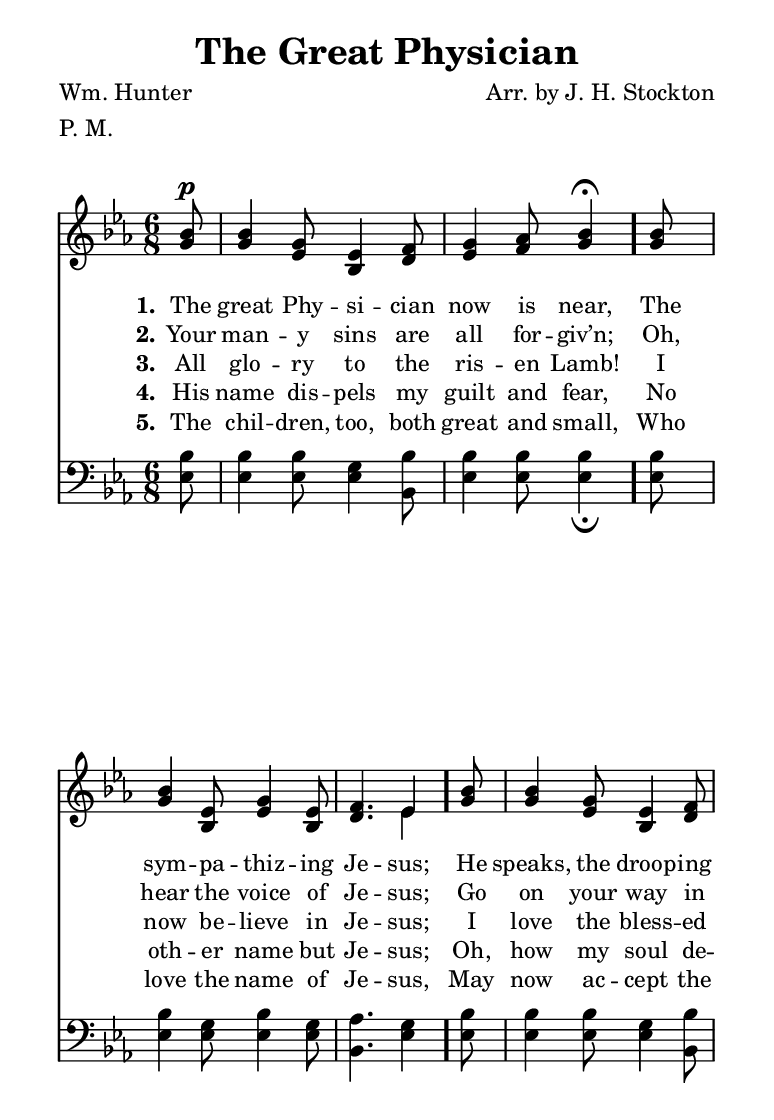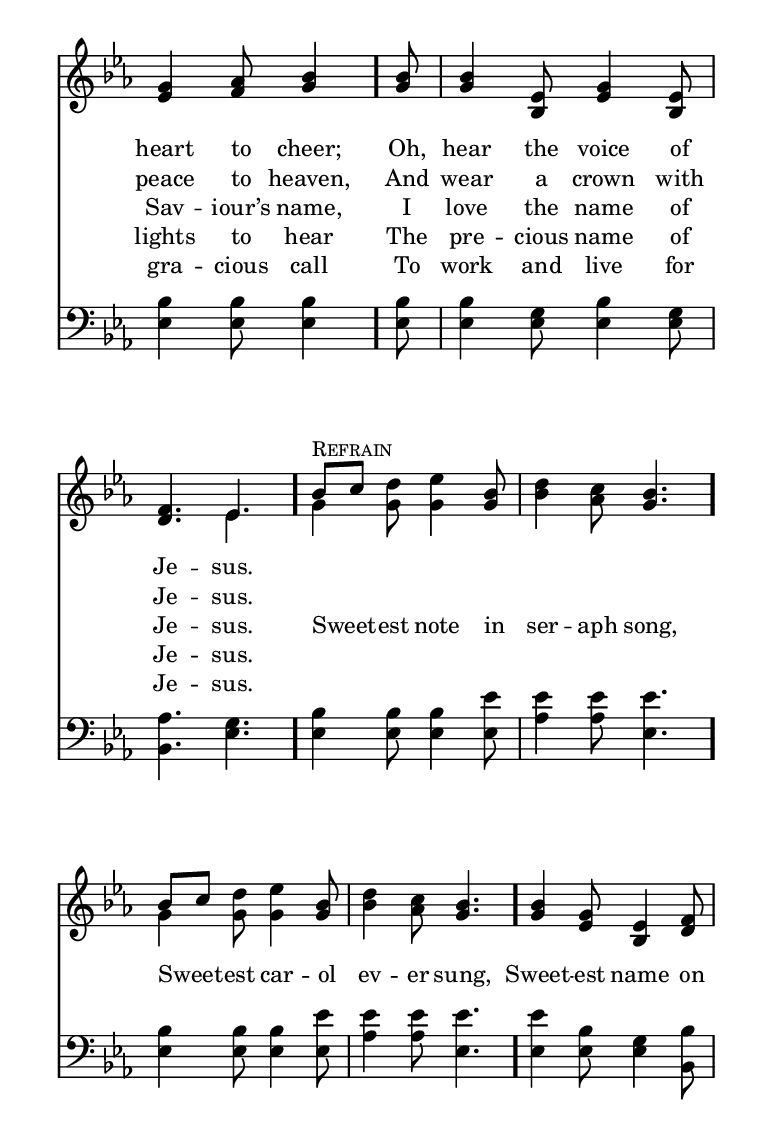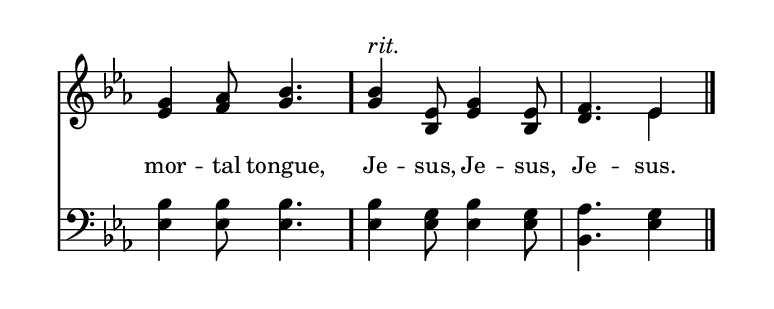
\include "common/global.ily"
\paper {
  \include "common/paper.ily"
}

\header{
  %gospel
  hymnnumber = "42"
  title = "The Great Physician"
  tunename = ""
  meter = "P. M."
  poet = "Wm. Hunter"
  composer = "Arr. by J. H. Stockton"
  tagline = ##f
}

% for fermata in MIDI
ta = { \tempo 4=80 }
tb = { \tempo 4=40 }
tc = { \tempo 4=60 }

patternAA = { \ta c8 | c4 c8 c4 c8 | c4 c8 \tb c4 \ta }
patternAB = { \ta c8 | c4 c8 c4 c8 | c4.       c4     }
patternAC = { \ta c8 | c4 c8 c4 c8 | c4 c8     c4     }
patternAD = { \ta c8 | c4 c8 c4 c8 | c4.       c4.    }
patternAE = { \ta      c4 c8 c4 c8 | c4 c8     c4.    }

patternBA = { \ta c8[ c8] c8 c4 c8 | c4 c8 c4. }
patternBB = { \ta c4      c8 c4 c8 | c4 c8 c4. }

% \tc for ritardando
patternCA = { \tc c4 c8 c4 c8 | c4. c4 }

global = {
  \include "common/overrides.ily"
  \override Staff.TimeSignature.style = #'numbered
  \time 6/8
  \override Score.MetronomeMark.transparent = ##t % hide all fermata changes too
  \ta
  \key ees \major
  \partial 8
  \autoBeamOff
}

notesSoprano = {
\global
\relative c'' {

  \changePitch \patternAA { bes^\markup { \dynamic p } | bes g ees f | g aes bes \fermata }
  \changePitch \patternAB { bes | bes ees, g ees | f ees }
  \changePitch \patternAC { bes' | bes g ees f | g aes bes }
  \changePitch \patternAD { bes | bes ees, g ees | f ees }

  << s^\markup { \small \caps "Refrain" }
  \changePitch \patternBA { bes' c d ees bes | d c bes } >>
  \changePitch \patternBA { bes c d ees bes | d c bes }
  \changePitch \patternAE { bes g ees f | g aes bes }
  \changePitch \patternCA { bes^\markup { \italic rit. } ees, g ees | f ees }

  \bar "|."

}
}

notesAlto = {
\global
\relative e' {

  \changePitch \patternAA { g | g ees bes d | ees f g }
  \changePitch \patternAB { g | g bes, ees bes | d ees }
  \changePitch \patternAC { g | g ees bes d | ees f g }
  \changePitch \patternAD { g | g bes, ees bes | d ees }

  \changePitch \patternBB { g | g g g | bes aes g }
  \changePitch \patternBB { g | g g g | bes aes g }
  \changePitch \patternAE { g ees bes d | ees f g }
  \changePitch \patternCA { g bes, ees bes | d ees }

}
}

notesTenor = {
\global
\relative a {

  \changePitch \patternAA { bes | bes bes g bes | bes bes bes }
  \changePitch \patternAB { bes | bes g bes g | aes g }
  \changePitch \patternAC { bes | bes bes g bes | bes bes bes }
  \changePitch \patternAD { bes | bes g bes g | aes g }

  \changePitch \patternBB { bes bes bes ees | ees ees ees }
  \changePitch \patternBB { bes bes bes ees | ees ees ees }
  \changePitch \patternAE { ees bes g bes | bes bes bes }
  \changePitch \patternCA { bes g bes g | aes g }

}
}

notesBass = {
\global
\relative f {

  \changePitch \patternAA { ees | ees ees ees bes | ees ees ees_\fermata }
  \changePitch \patternAB { ees | ees ees ees ees | bes ees }
  \changePitch \patternAC { ees | ees ees ees bes | ees ees ees }
  \changePitch \patternAD { ees | ees ees ees ees | bes ees }

  \changePitch \patternBB { ees ees ees ees | aes aes ees }
  \changePitch \patternBB { ees ees ees ees | aes aes ees }
  \changePitch \patternAE { ees ees ees bes | ees ees ees }
  \changePitch \patternCA { ees ees ees ees | bes ees }

}
}

Refrain = \lyricmode {

Sweet -- est note in ser -- aph song, \bar "."
Sweet -- est car -- ol ev -- er sung, \bar "." \eogbreak
Sweet -- est name on mor -- tal tongue, \bar "."
Je -- sus, Je -- sus, Je -- sus. \bar "." \eogbreak

}

wordsA = \lyricmode {
\set stanza = "1."

The great Phy -- si -- cian now is near, \bar "."
The sym -- pa -- thiz -- ing Je -- sus; \bar "." \eogbreak
He speaks, the droop -- ing heart to cheer; \bar "."
Oh, hear the voice of Je -- sus. \bar "." \eogbreak

}

wordsB = \lyricmode {
\set stanza = "2."

Your man -- y sins are all for -- giv’n;
Oh, hear the voice of Je -- sus;
Go on your way in peace to heaven,
And wear a crown with Je -- sus.

}

wordsC = \lyricmode {
\set stanza = "3."

All glo -- ry to the ris -- en Lamb!
I now be -- lieve in Je -- sus;
I love the bless -- ed Sav -- iour’s name,
I love the name of Je -- sus.

\Refrain

}

wordsD = \lyricmode {
\set stanza = "4."

His name dis -- pels my guilt and fear,
No oth -- er name but Je -- sus;
Oh, how my soul de -- lights to hear
The pre -- cious name of Je -- sus.

}

wordsE = \lyricmode {
\set stanza = "5."

The chil -- dren, too, both great and small,
Who love the name of Je -- sus,
May now ac -- cept the gra -- cious call
To work and live for Je -- sus.

}

\score {
  \context ChoirStaff <<
    \context Staff = upper <<
      \set Staff.autoBeaming = ##f
      \set ChoirStaff.systemStartDelimiter = #'SystemStartBar
      \set ChoirStaff.printPartCombineTexts = ##f
      \partcombine #'(2 . 9) \notesSoprano \notesAlto
      \context NullVoice = sopranos { \voiceOne << \notesSoprano >> }
      \context Lyrics = one   \lyricsto sopranos \wordsA
      \context Lyrics = two   \lyricsto sopranos \wordsB
      \context Lyrics = three \lyricsto sopranos \wordsC
      \context Lyrics = four  \lyricsto sopranos \wordsD
      \context Lyrics = five  \lyricsto sopranos \wordsE
    >>
    \context Staff = men <<
      \set Staff.autoBeaming = ##f
      \clef bass
      \set ChoirStaff.printPartCombineTexts = ##f
      \partcombine #'(2 . 9) \notesTenor \notesBass
    >>
  >>
  \layout {
    \include "common/layout.ily"
  }
  \midi{
    \include "common/midi.ily"
  }
}

\version "2.19.49"  % necessary for upgrading to future LilyPond versions.

% vi:set et ts=2 sw=2 ai nocindent syntax=lilypond:
